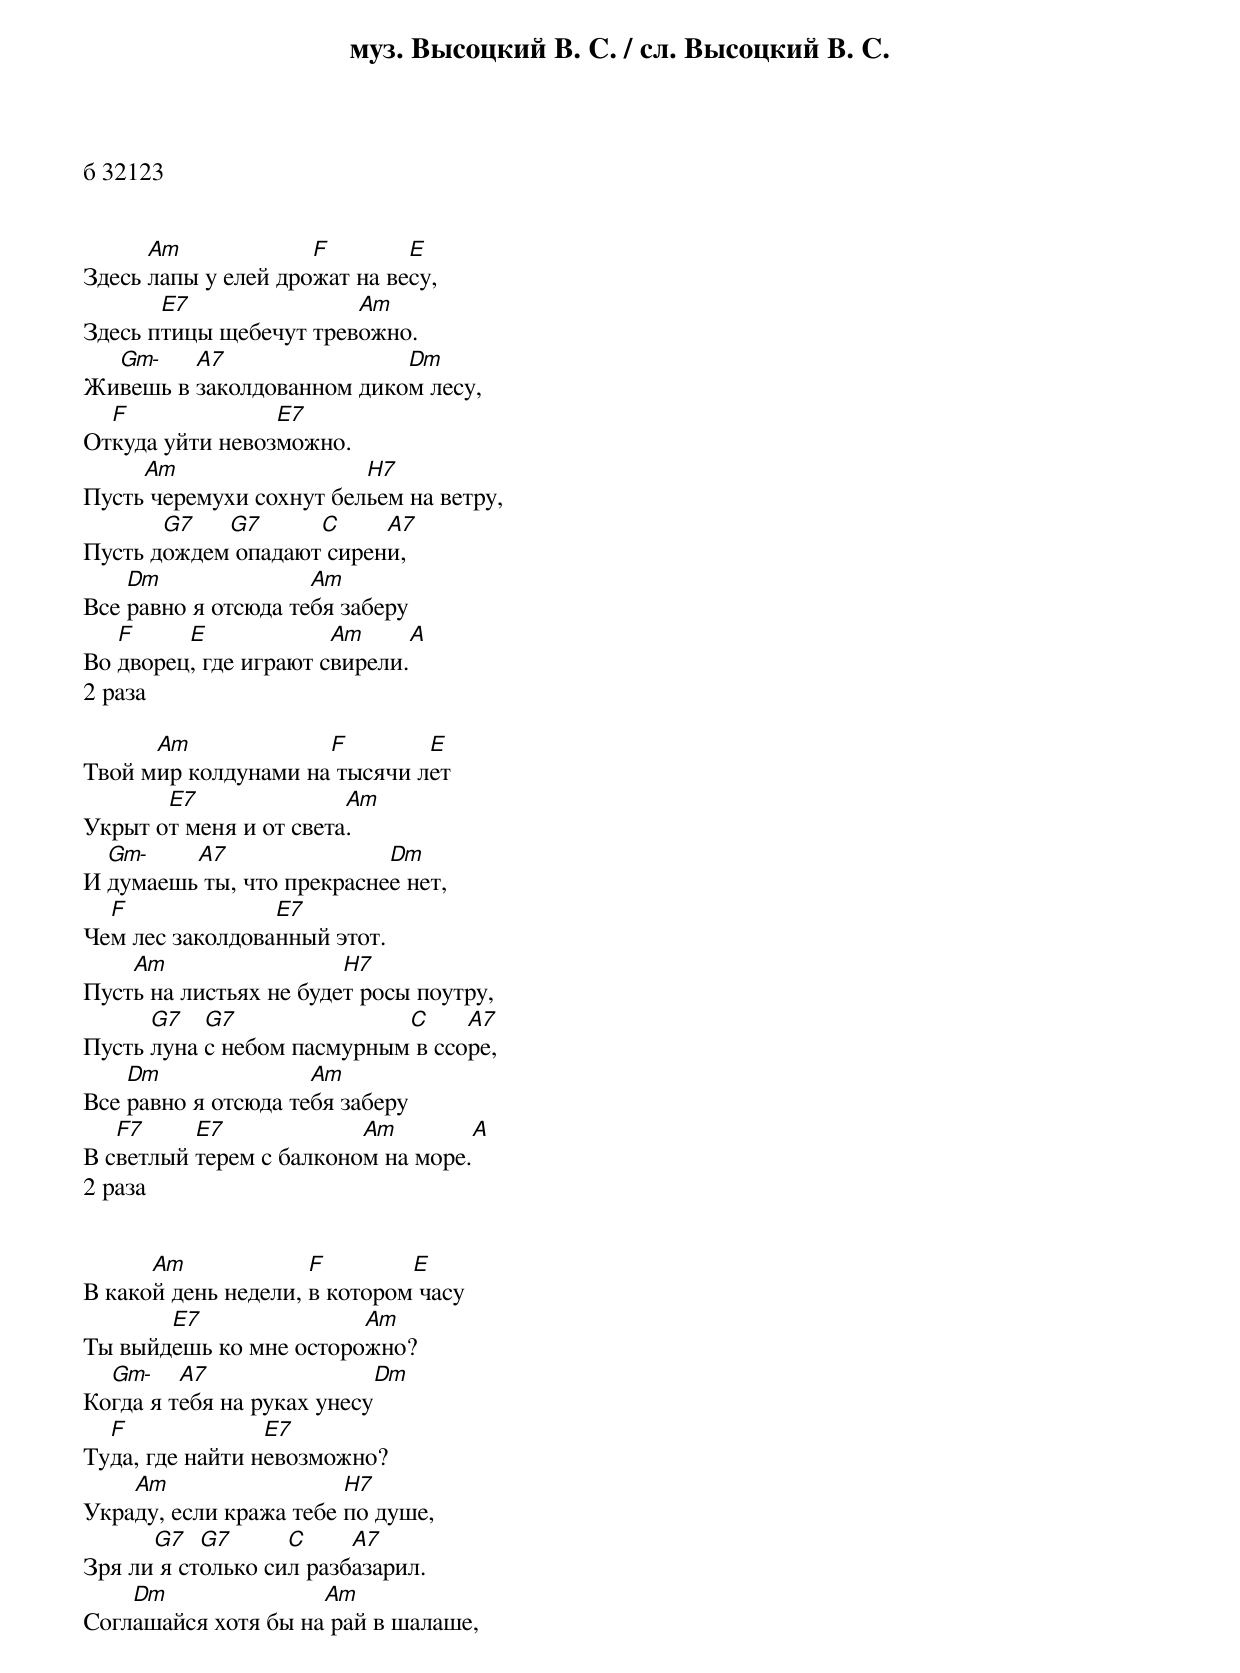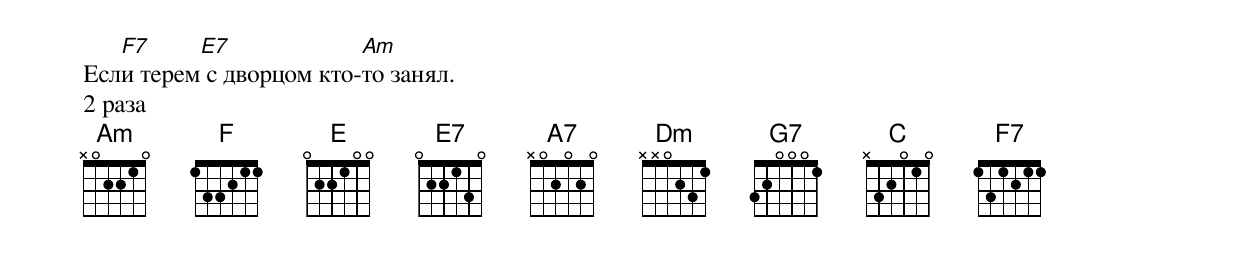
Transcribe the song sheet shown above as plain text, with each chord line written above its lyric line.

муз. Высоцкий В. С. / сл. Высоцкий В. С.
б 32123


      Am             F        E
Здесь лапы у елей дрожат на весу,
       E7               Am
Здесь птицы щебечут тревожно.
  Gm-    A7                Dm
Живешь в заколдованном диком лесу,
  F              E7
Откуда уйти невозможно.
     Am                  H7
Пусть черемухи сохнут бельем на ветру,
       G7   G7      C     A7
Пусть дождем опадают сирени,
    Dm               Am
Все равно я отсюда тебя заберу
   F     E             Am      А
Во дворец, где играют свирели.
2 раза

      Am             F        E
Твой мир колдунами на тысячи лет
       E7               Am
Укрыт от меня и от света.
  Gm-    A7                Dm
И думаешь ты, что прекраснее нет,
  F              E7
Чем лес заколдованный этот.
    Am                  H7
Пусть на листьях не будет росы поутру,
      G7   G7               C     A7
Пусть луна с небом пасмурным в ссоре,
    Dm               Am
Все равно я отсюда тебя заберу
   F7     E7             Am        А
В светлый терем с балконом на море.
2 раза


      Am             F        E
В какой день недели, в котором часу
       E7               Am
Ты выйдешь ко мне осторожно?
  Gm-    A7                Dm
Когда я тебя на руках унесу
  F              E7
Туда, где найти невозможно?
    Am                  H7
Украду, если кража тебе по душе,
      G7   G7      C     A7
Зря ли я столько сил разбазарил.
    Dm               Am
Соглашайся хотя бы на рай в шалаше,
   F7     E7             Am
Если терем с дворцом кто-то занял.
2 раза
